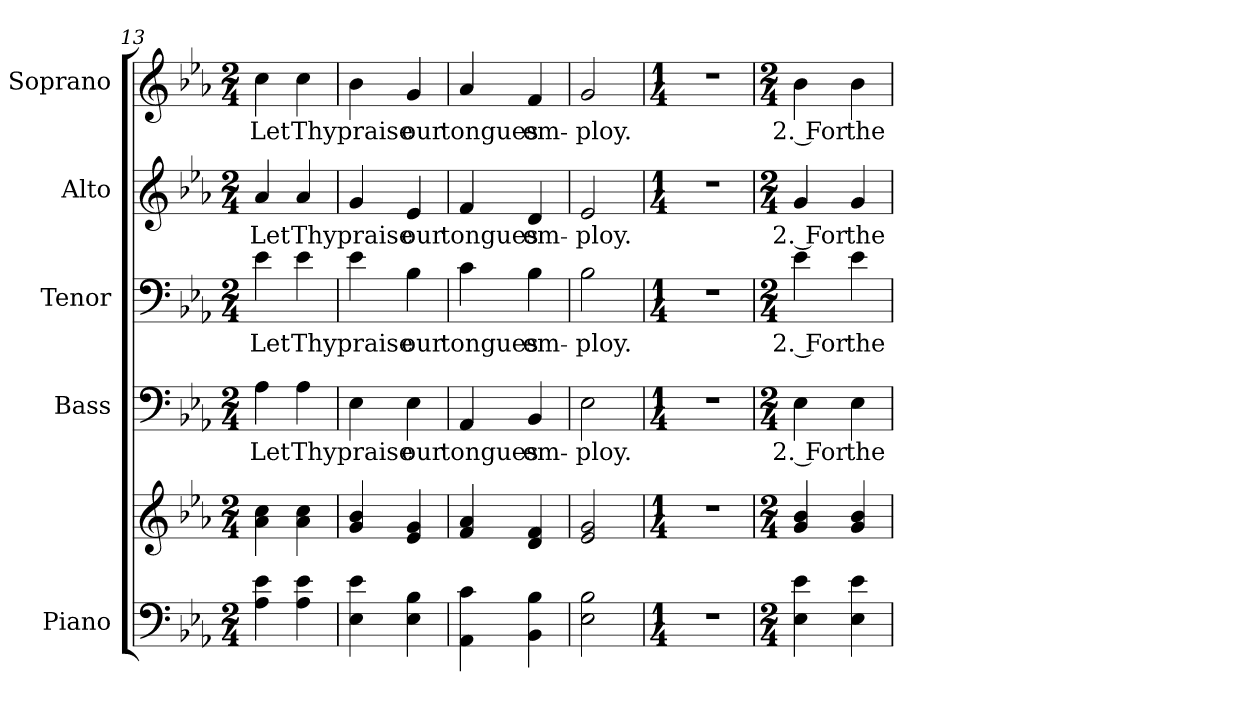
**kern	**kern	**kern	**text	**kern	**text	**kern	**text	**kern	**text
*part5	*part5	*part4	*part4	*part3	*part3	*part2	*part2	*part1	*part1
*staff6	*staff5	*staff4	*staff4	*staff3	*staff3	*staff2	*staff2	*staff1	*staff1
*I"Piano	*	*I"Bass	*	*I"Tenor	*	*I"Alto	*	*I"Soprano	*
*I'Pno.	*	*I'B.	*	*I'T.	*	*I'A.	*	*I'S.	*
!!LO:PB:g=z
*clefF4	*clefG2	*clefF4	*	*clefF4	*	*clefG2	*	*clefG2	*
*k[b-e-a-]	*k[b-e-a-]	*k[b-e-a-]	*	*k[b-e-a-]	*	*k[b-e-a-]	*	*k[b-e-a-]	*
*E-:	*E-:	*E-:	*	*E-:	*	*E-:	*	*E-:	*
*M2/4	*M2/4	*M2/4	*	*M2/4	*	*M2/4	*	*M2/4	*
=13	=13	=13	=13	=13	=13	=13	=13	=13	=13
!	!	!	!LO:LY:b:color=#000000	!	!	!	!	!	!
!	!	!	!	!	!LO:LY:b:color=#000000	!	!	!	!
!	!	!	!	!	!	!	!LO:LY:b:color=#000000	!	!
!	!	!	!	!	!	!	!	!	!LO:LY:b:color=#000000
4A-i\ 4e-i	4a-i\ 4cci	4A-i\	Let	4e-i\	Let	4a-i/	Let	4cci\	Let
!	!	!	!LO:LY:b:color=#000000	!	!	!	!	!	!
!	!	!	!	!	!LO:LY:b:color=#000000	!	!	!	!
!	!	!	!	!	!	!	!LO:LY:b:color=#000000	!	!
!	!	!	!	!	!	!	!	!	!LO:LY:b:color=#000000
4A-i\ 4e-i	4a-i\ 4cci	4A-i\	Thy	4e-i\	Thy	4a-i/	Thy	4cci\	Thy
=14	=14	=14	=14	=14	=14	=14	=14	=14	=14
!	!	!	!LO:LY:b:color=#000000	!	!	!	!	!	!
!	!	!	!	!	!LO:LY:b:color=#000000	!	!	!	!
!	!	!	!	!	!	!	!LO:LY:b:color=#000000	!	!
!	!	!	!	!	!	!	!	!	!LO:LY:b:color=#000000
4E-i\ 4e-i	4gi/ 4b-i	4E-i\	praise	4e-i\	praise	4gi/	praise	4b-i\	praise
!	!	!	!LO:LY:b:color=#000000	!	!	!	!	!	!
!	!	!	!	!	!LO:LY:b:color=#000000	!	!	!	!
!	!	!	!	!	!	!	!LO:LY:b:color=#000000	!	!
!	!	!	!	!	!	!	!	!	!LO:LY:b:color=#000000
4E-i\ 4B-i	4e-i/ 4gi	4E-i\	our	4B-i\	our	4e-i/	our	4gi/	our
=15	=15	=15	=15	=15	=15	=15	=15	=15	=15
!	!	!	!LO:LY:b:color=#000000	!	!	!	!	!	!
!	!	!	!	!	!LO:LY:b:color=#000000	!	!	!	!
!	!	!	!	!	!	!	!LO:LY:b:color=#000000	!	!
!	!	!	!	!	!	!	!	!	!LO:LY:b:color=#000000
4AA-i\ 4ci	4fi/ 4a-i	4AA-i/	tongues	4ci\	tongues	4fi/	tongues	4a-i/	tongues
!	!	!	!LO:LY:b:color=#000000	!	!	!	!	!	!
!	!	!	!	!	!LO:LY:b:color=#000000	!	!	!	!
!	!	!	!	!	!	!	!LO:LY:b:color=#000000	!	!
!	!	!	!	!	!	!	!	!	!LO:LY:b:color=#000000
4BB-i\ 4B-i	4di/ 4fi	4BB-i/	em-	4B-i\	em-	4di/	em-	4fi/	em-
=16	=16	=16	=16	=16	=16	=16	=16	=16	=16
!	!	!	!LO:LY:b:color=#000000	!	!	!	!	!	!
!	!	!	!	!	!LO:LY:b:color=#000000	!	!	!	!
!	!	!	!	!	!	!	!LO:LY:b:color=#000000	!	!
!	!	!	!	!	!	!	!	!	!LO:LY:b:color=#000000
2E-i\ 2B-i	2e-i/ 2gi	2E-i\	-ploy.	2B-i\	-ploy.	2e-i/	-ploy.	2gi/	-ploy.
!!LO:PB:g=z
=17	=17	=17	=17	=17	=17	=17	=17	=17	=17
*M1/4	*M1/4	*M1/4	*	*M1/4	*	*M1/4	*	*M1/4	*
!LO:N:vis=1	!LO:N:vis=1	!LO:N:vis=1	!	!LO:N:vis=1	!	!LO:N:vis=1	!	!LO:N:vis=1	!
4r	4r	4r	.	4r	.	4r	.	4r	.
=18	=18	=18	=18	=18	=18	=18	=18	=18	=18
*M2/4	*M2/4	*M2/4	*	*M2/4	*	*M2/4	*	*M2/4	*
!	!	!	!LO:LY:b:color=#000000	!	!	!	!	!	!
!	!	!	!	!	!LO:LY:b:color=#000000	!	!	!	!
!	!	!	!	!	!	!	!LO:LY:b:color=#000000	!	!
!	!	!	!	!	!	!	!	!	!LO:LY:b:color=#000000
4E-i\ 4e-i	4gi/ 4b-i	4E-i\	2. For	4e-i\	2. For	4gi/	2. For	4b-i\	2. For
!	!	!	!LO:LY:b:color=#000000	!	!	!	!	!	!
!	!	!	!	!	!LO:LY:b:color=#000000	!	!	!	!
!	!	!	!	!	!	!	!LO:LY:b:color=#000000	!	!
!	!	!	!	!	!	!	!	!	!LO:LY:b:color=#000000
4E-i\ 4e-i	4gi/ 4b-i	4E-i\	the	4e-i\	the	4gi/	the	4b-i\	the
=	=	=	=	=	=	=	=	=	=
*-	*-	*-	*-	*-	*-	*-	*-	*-	*-
